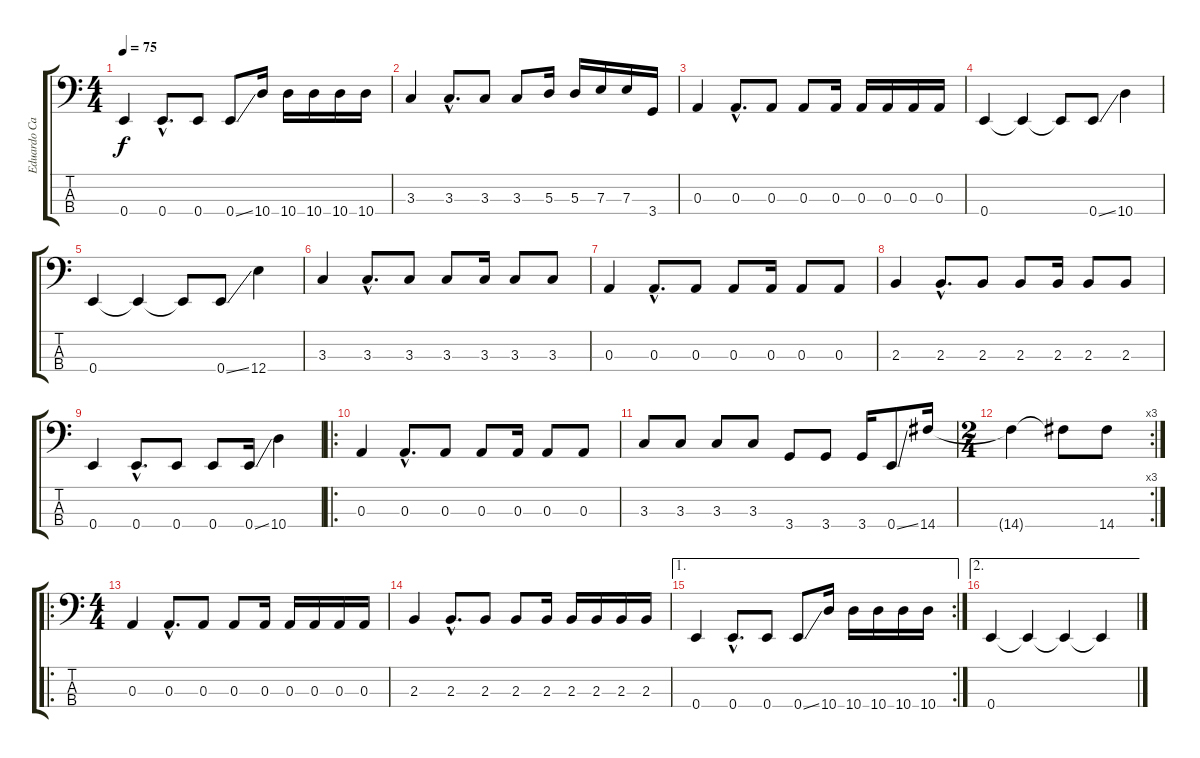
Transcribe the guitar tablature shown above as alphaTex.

\track ("Eduardo Caces (bajo)" "Eduardo Ca") {instrument fretlessbass}
\staff {score tabs}
\tuning (G2 D2 A1 E1) {hide}
\ts (4 4)
\tempo 75
\clef f4
\ks c
0.4.4{dy f} 0.4{hac}.8{d} 0.4.8 0.4{ss}.8 10.4.16 10.4.16 10.4.16 10.4.16 10.4.16 |
3.3.4 3.3{hac}.8{d} 3.3.8 3.3.8 5.3.16 5.3.16 7.3.16 7.3.16 3.4.16 |
0.3.4 0.3{hac}.8{d} 0.3.8 0.3.8 0.3.16 0.3.16 0.3.16 0.3.16 0.3.16 |
0.4.4 0.4{t}.4 0.4{t}.8 0.4{ss}.8 10.4.4 |
0.4.4 0.4{t}.4 0.4{t}.8 0.4{ss}.8 12.4.4 |
3.3.4 3.3{hac}.8{d} 3.3.8 3.3.8 3.3.16 3.3.8 3.3.8 |
0.3.4 0.3{hac}.8{d} 0.3.8 0.3.8 0.3.16 0.3.8 0.3.8 |
2.3.4 2.3{hac}.8{d} 2.3.8 2.3.8 2.3.16 2.3.8 2.3.8 |
0.4.4 0.4{hac}.8{d} 0.4.8 0.4.8 0.4{ss}.16 10.4.4 |
\ro
0.3.4 0.3{hac}.8{d} 0.3.8 0.3.8 0.3.16 0.3.8 0.3.8 |
3.3.8 3.3.8 3.3.8 3.3.8 3.4.8 3.4.8 3.4.16 0.4{ss}.8 14.4.16 |
\rc 3
\ts (2 4)
14.4{t}.4 14.4{t}.8 14.4.8 |
\ro
\ts (4 4)
0.3.4 0.3{hac}.8{d} 0.3.8 0.3.8 0.3.16 0.3.16 0.3.16 0.3.16 0.3.16 |
2.3.4 2.3{hac}.8{d} 2.3.8 2.3.8 2.3.16 2.3.16 2.3.16 2.3.16 2.3.16 |
\ae 1
\rc 2
0.4.4 0.4{hac}.8{d} 0.4.8 0.4{ss}.8 10.4.16 10.4.16 10.4.16 10.4.16 10.4.16 |
\ae 2
0.4.4 0.4{t}.4 0.4{t}.4 0.4{t}.4
